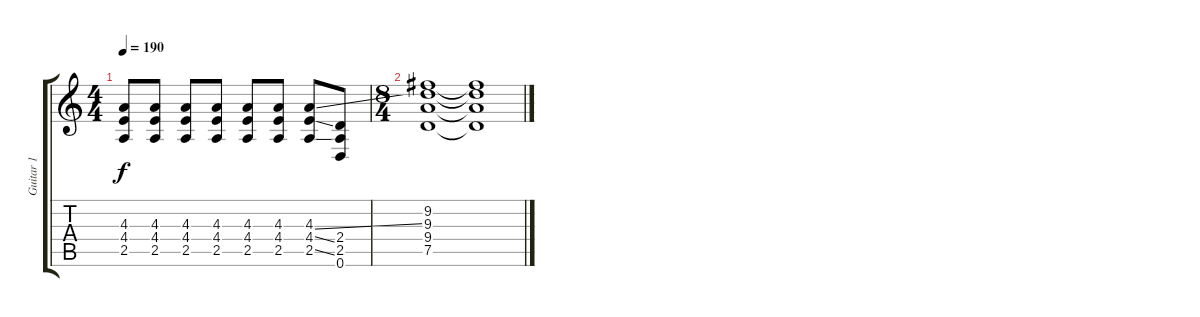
\track ("Guitar 1" "Guitar 1") {instrument overdrivenguitar}
\staff {score tabs}
\tuning (D4 A3 F3 C3 G2 D2) {hide}
\ts (4 4)
\tempo 190
\clef g2
\ks c
(4.3 4.4 2.5).8{dy f} (4.3 4.4 2.5).8 (4.3 4.4 2.5).8 (4.3 4.4 2.5).8 (4.3 4.4 2.5).8 (4.3 4.4 2.5).8 (4.3{ss} 4.4{ss} 2.5{ss}).8 (2.4 2.5 0.6).8 |
\ts (8 4)
(9.2 9.3 9.4 7.5).1 (9.2{t} 9.3{t} 9.4{t} 7.5{t}).1{volume 0}
